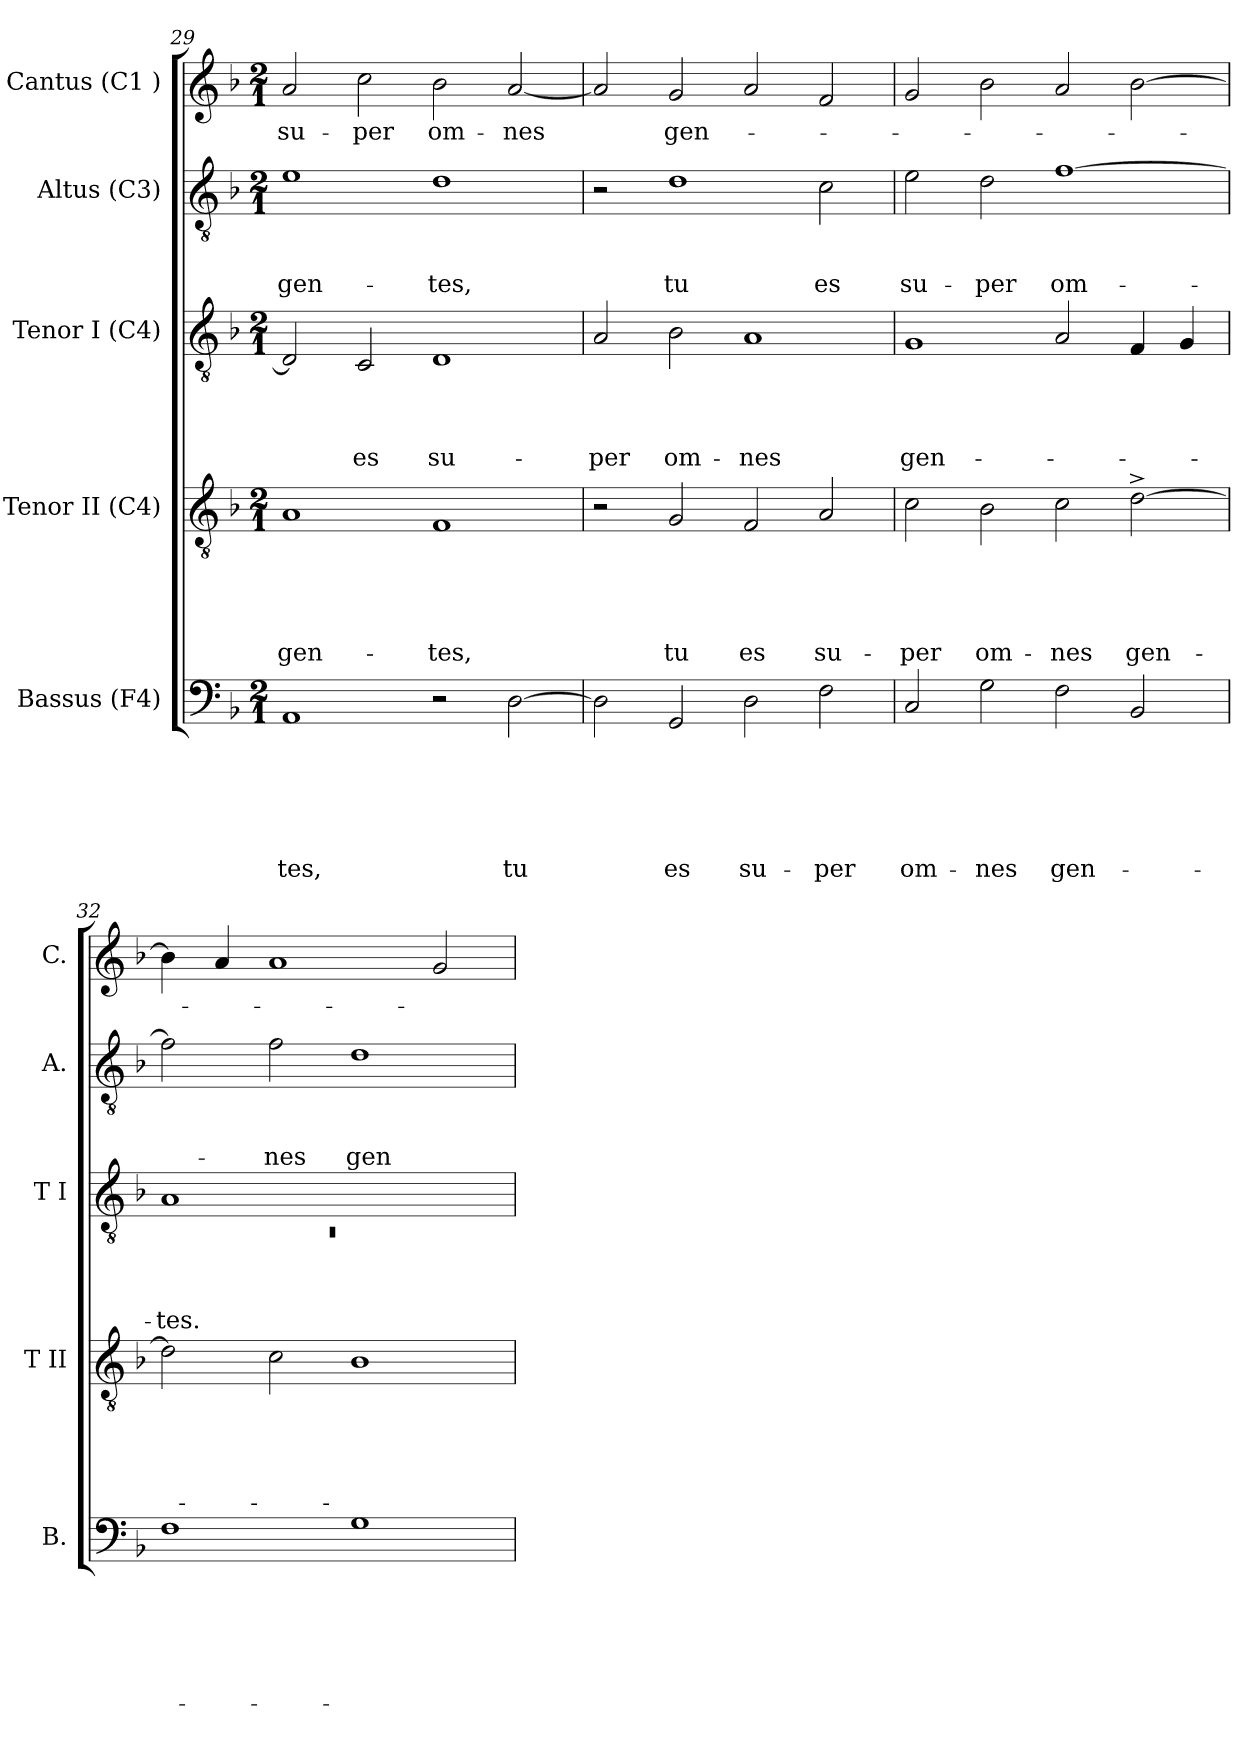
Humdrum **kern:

**kern	**text	**text	**text	**text	**text	**text	**kern	**text	**text	**text	**text	**text	**kern	**text	**text	**text	**text	**kern	**text	**text	**text	**kern	**text
*part5	*part5	*part5	*part5	*part5	*part5	*part5	*part4	*part4	*part4	*part4	*part4	*part4	*part3	*part3	*part3	*part3	*part3	*part2	*part2	*part2	*part2	*part1	*part1
*staff5	*staff5	*staff5	*staff5	*staff5	*staff5	*staff5	*staff4	*staff4	*staff4	*staff4	*staff4	*staff4	*staff3	*staff3	*staff3	*staff3	*staff3	*staff2	*staff2	*staff2	*staff2	*staff1	*staff1
*I"Bassus (F4)	*	*	*	*	*	*	*I"Tenor II (C4)	*	*	*	*	*	*I"Tenor I (C4)	*	*	*	*	*I"Altus (C3)	*	*	*	*I"Cantus (C1 )	*
*I'B.	*	*	*	*	*	*	*I'T II	*	*	*	*	*	*I'T I	*	*	*	*	*I'A.	*	*	*	*I'C.	*
!!LO:LB:g=z
*clefF4	*	*	*	*	*	*	*clefGv2	*	*	*	*	*	*clefGv2	*	*	*	*	*clefGv2	*	*	*	*clefG2	*
*k[b-]	*	*	*	*	*	*	*k[b-]	*	*	*	*	*	*k[b-]	*	*	*	*	*k[b-]	*	*	*	*k[b-]	*
*F:	*	*	*	*	*	*	*F:	*	*	*	*	*	*F:	*	*	*	*	*F:	*	*	*	*F:	*
*M2/1	*	*	*	*	*	*	*M2/1	*	*	*	*	*	*M2/1	*	*	*	*	*M2/1	*	*	*	*M2/1	*
=29	=29	=29	=29	=29	=29	=29	=29	=29	=29	=29	=29	=29	=29	=29	=29	=29	=29	=29	=29	=29	=29	=29	=29
!	!	!	!	!	!	!LO:LY:b	!	!	!	!	!	!LO:LY:b	!	!	!	!	!	!	!	!	!LO:LY:b	!	!LO:LY:b
1AA	.	.	.	.	.	-tes,	1A	.	.	.	.	gen-	2D/]	.	.	.	.	1e	.	.	gen-	2a/	su-
!	!	!	!	!	!	!	!	!	!	!	!	!	!	!	!	!	!LO:LY:b	!	!	!	!	!	!LO:LY:b
.	.	.	.	.	.	.	.	.	.	.	.	.	2C/	.	.	.	es	.	.	.	.	2cc\	-per
!	!	!	!	!	!	!	!	!	!	!	!	!LO:LY:b	!	!	!	!	!LO:LY:b	!	!	!	!LO:LY:b	!	!LO:LY:b
2r	.	.	.	.	.	.	1F	.	.	.	.	-tes,	1D	.	.	.	su-	1d	.	.	-tes,	2b-\	om-
!	!	!	!	!	!	!LO:LY:b	!	!	!	!	!	!	!	!	!	!	!	!	!	!	!	!	!LO:LY:b
[>2D\	.	.	.	.	.	tu	.	.	.	.	.	.	.	.	.	.	.	.	.	.	.	[<2a/	-nes
=30	=30	=30	=30	=30	=30	=30	=30	=30	=30	=30	=30	=30	=30	=30	=30	=30	=30	=30	=30	=30	=30	=30	=30
!	!	!	!	!	!	!	!	!	!	!	!	!	!	!	!	!	!LO:LY:b	!	!	!	!	!	!
2D\]	.	.	.	.	.	.	2r	.	.	.	.	.	2A/	.	.	.	-per	2r	.	.	.	2a/]	.
!	!	!	!	!	!	!LO:LY:b	!	!	!	!	!	!LO:LY:b	!	!	!	!	!LO:LY:b	!	!	!	!LO:LY:b	!	!LO:LY:b
2GG/	.	.	.	.	.	es	2G/	.	.	.	.	tu	2B-\	.	.	.	om-	1d	.	.	tu	2g/	gen-
!	!	!	!	!	!	!LO:LY:b	!	!	!	!	!	!LO:LY:b	!	!	!	!	!LO:LY:b	!	!	!	!	!	!
2D\	.	.	.	.	.	su-	2F/	.	.	.	.	es	1A	.	.	.	-nes	.	.	.	.	2a/	.
!	!	!	!	!	!	!LO:LY:b	!	!	!	!	!	!LO:LY:b	!	!	!	!	!	!	!	!	!LO:LY:b	!	!
2F\	.	.	.	.	.	-per	2A/	.	.	.	.	su-	.	.	.	.	.	2c\	.	.	es	2f/	.
=31	=31	=31	=31	=31	=31	=31	=31	=31	=31	=31	=31	=31	=31	=31	=31	=31	=31	=31	=31	=31	=31	=31	=31
!	!	!	!	!	!	!LO:LY:b	!	!	!	!	!	!LO:LY:b	!	!	!	!	!LO:LY:b	!	!	!	!LO:LY:b	!	!
2C/	.	.	.	.	.	om-	2c\	.	.	.	.	-per	1G	.	.	.	gen-	2e\	.	.	su-	2g/	.
!	!	!	!	!	!	!LO:LY:b	!	!	!	!	!	!LO:LY:b	!	!	!	!	!	!	!	!	!LO:LY:b	!	!
2G\	.	.	.	.	.	-nes	2B-\	.	.	.	.	om-	.	.	.	.	.	2d\	.	.	-per	2b-\	.
!	!	!	!	!	!	!LO:LY:b	!	!	!	!	!	!LO:LY:b	!	!	!	!	!	!	!	!	!LO:LY:b	!	!
2F\	.	.	.	.	.	gen-	2c\	.	.	.	.	-nes	2A/	.	.	.	.	[>1f	.	.	om-	2a/	.
!	!	!	!	!	!	!	!	!	!	!	!	!LO:LY:b	!	!	!	!	!	!	!	!	!	!	!
2BB-/	.	.	.	.	.	.	[>2d^>\	.	.	.	.	gen-	4F/	.	.	.	.	.	.	.	.	[>2b-\	.
.	.	.	.	.	.	.	.	.	.	.	.	.	4G/	.	.	.	.	.	.	.	.	.	.
=32	=32	=32	=32	=32	=32	=32	=32	=32	=32	=32	=32	=32	=32	=32	=32	=32	=32	=32	=32	=32	=32	=32	=32
*	*	*	*	*	*	*	*	*	*	*	*	*	*^	*	*	*	*	*	*	*	*	*	*
!	!	!	!	!	!	!	!	!	!	!	!	!	!	!LO:N:vis=1	!	!	!	!LO:LY:b	!	!	!	!	!	!
1F	.	.	.	.	.	.	2d\]	.	.	.	.	.	1A	0rC	.	.	.	-tes.	2f\]	.	.	.	4b-\]	.
.	.	.	.	.	.	.	.	.	.	.	.	.	.	.	.	.	.	.	.	.	.	.	4a/	.
!	!	!	!	!	!	!	!	!	!	!	!	!	!	!	!	!	!	!	!	!	!	!LO:LY:b	!	!
.	.	.	.	.	.	.	2c\	.	.	.	.	.	.	.	.	.	.	.	2f\	.	.	-nes	1a	.
!	!	!	!	!	!	!	!	!	!	!	!	!	!	!	!	!	!	!	!	!	!	!LO:LY:b	!	!
1G	.	.	.	.	.	.	1B-	.	.	.	.	.	1ryy	.	.	.	.	.	1d	.	.	gen-	.	.
.	.	.	.	.	.	.	.	.	.	.	.	.	.	.	.	.	.	.	.	.	.	.	2g/	.
*	*	*	*	*	*	*	*	*	*	*	*	*	*v	*v	*	*	*	*	*	*	*	*	*	*
=	=	=	=	=	=	=	=	=	=	=	=	=	=	=	=	=	=	=	=	=	=	=	=
*-	*-	*-	*-	*-	*-	*-	*-	*-	*-	*-	*-	*-	*-	*-	*-	*-	*-	*-	*-	*-	*-	*-	*-
